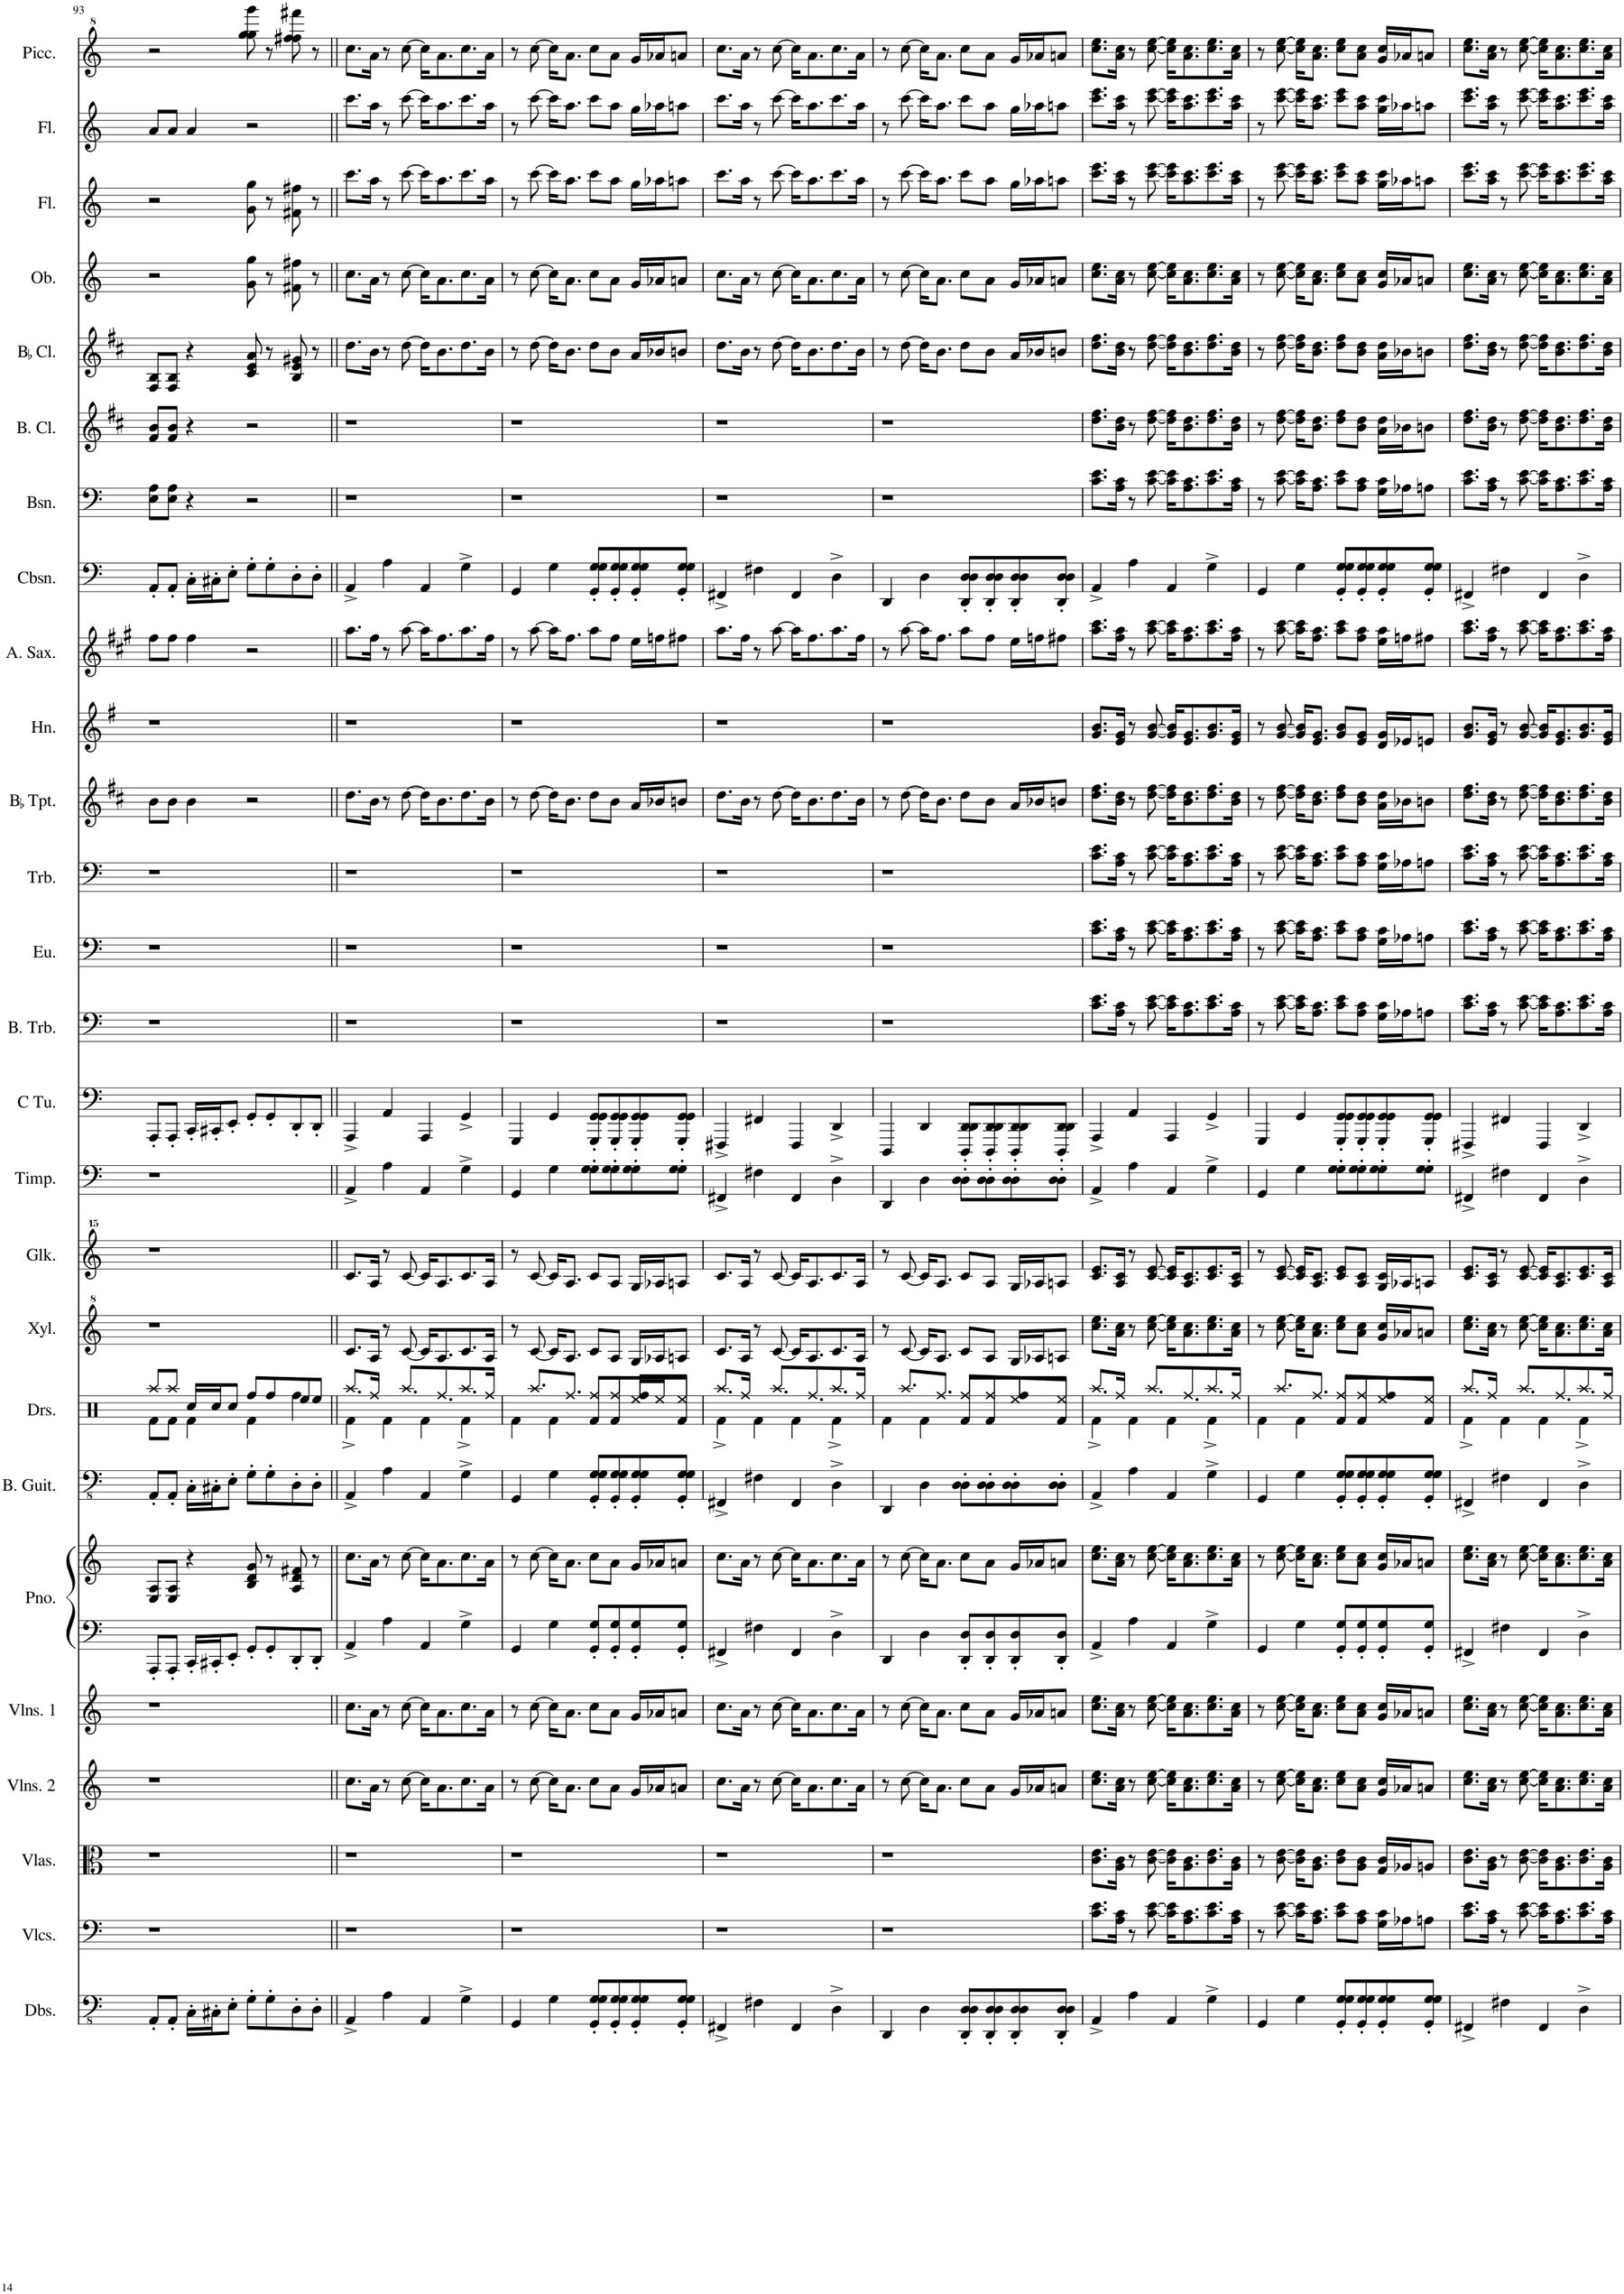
**kern	**kern	**kern	**kern	**kern	**kern	**kern	**kern	**kern	**kern	**kern	**kern	**kern	**kern	**kern	**kern	**kern	**kern	**kern	**kern	**kern	**kern	**kern	**kern	**kern	**kern	**kern
*part26	*part25	*part24	*part23	*part22	*part21	*part21	*part20	*part19	*part18	*part17	*part16	*part15	*part14	*part13	*part12	*part11	*part10	*part9	*part8	*part7	*part6	*part5	*part4	*part3	*part2	*part1
*staff27	*staff26	*staff25	*staff24	*staff23	*staff22	*staff21	*staff20	*staff19	*staff18	*staff17	*staff16	*staff15	*staff14	*staff13	*staff12	*staff11	*staff10	*staff9	*staff8	*staff7	*staff6	*staff5	*staff4	*staff3	*staff2	*staff1
*I"Double Basses	*I"Violoncellos	*I"Violas	*I"Violins 2	*I"Violins 1	*I"Piano	*	*I"Bass Guitar	*I"Drumset	*I"Xylophone	*I"Glockenspiel	*I"Timpani	*I"C Tuba	*I"Bass Trombone	*I"Euphonium	*I"Trombone	*I"BaccidentalFlat Trumpet	*I"Horn	*I"Alto Saxophone	*I"Contrabassoon	*I"Bassoon	*I"Bass Clarinet	*I"BaccidentalFlat Clarinet	*I"Oboe	*I"Flute	*I"Flute	*I"Piccolo
*I'Dbs.	*I'Vlcs.	*I'Vlas.	*I'Vlns. 2	*I'Vlns. 1	*I'Pno.	*	*I'B. Guit.	*I'Drs.	*I'Xyl.	*I'Glk.	*I'Timp.	*I'C Tu.	*I'B. Trb.	*I'Eu.	*I'Trb.	*I'BaccidentalFlat Tpt.	*I'Hn.	*I'A. Sax.	*I'Cbsn.	*I'Bsn.	*I'B. Cl.	*I'BaccidentalFlat Cl.	*I'Ob.	*I'Fl.	*I'Fl.	*I'Picc.
!!LO:PB:g=z
*clefFv4	*clefF4	*clefC3	*clefG2	*clefG2	*clefF4	*clefG2	*clefFv4	*clefX	*clefG^2	*clefG^^2	*clefF4	*clefF4	*clefF4	*clefF4	*clefF4	*clefG2	*clefG2	*clefG2	*clefF4	*clefF4	*clefG2	*clefG2	*clefG2	*clefG2	*clefG2	*clefG^2
*	*	*	*	*	*	*	*	*	*	*	*	*	*	*	*	*Trd1c2	*Trd4c7	*Trd5c9	*Trd7c12	*	*Trd8c14	*Trd1c2	*	*	*	*Trd-7c-12
*k[]	*k[]	*k[]	*k[]	*k[]	*k[]	*k[]	*k[]	*k[]	*k[]	*k[]	*k[]	*k[]	*k[]	*k[]	*k[]	*k[f#c#]	*k[f#]	*k[f#c#g#]	*k[]	*k[]	*k[f#c#]	*k[f#c#]	*k[]	*k[]	*k[]	*k[]
=93	=93	=93	=93	=93	=93	=93	=93	=93	=93	=93	=93	=93	=93	=93	=93	=93	=93	=93	=93	=93	=93	=93	=93	=93	=93	=93
*	*	*	*	*	*	*	*	*^	*	*	*	*	*	*	*	*	*	*	*	*	*	*	*	*	*	*
*	*	*	*	*	*	*	*	*	*^	*	*	*	*	*	*	*	*	*	*	*	*	*	*	*	*	*	*
8AAA'/L	1r	1r	1r	1r	8AAA'/L	8E/ 8A/L	8AAA'/L	8Rf\L	2ryy	8Raa/L	1r	1r	1r	8AAA'/L	1r	1r	1r	8b\L	1r	8ff#\L	8AA'/L	8E\ 8A\L	8f#/ 8b/L	8F#/ 8B/L	2r	2r	8a/L	2r
8AAA'/J	.	.	.	.	8AAA'/J	8E/ 8A/J	8AAA'/J	8Rf\J	.	8Raa/J	.	.	.	8AAA'/J	.	.	.	8b\J	.	8ff#\J	8AA'/J	8E\ 8A\J	8f#/ 8b/J	8F#/ 8B/J	.	.	8a/J	.
16CC'\LL	.	.	.	.	16CC'/LL	4r	16CC'\LL	4Rf\	.	16Rcc/LL	.	.	.	16CC'/LL	.	.	.	4b\	.	4ff#\	16C'\LL	4r	4r	4r	.	.	4a/	.
16CC#X'\J	.	.	.	.	16CC#X'/J	.	16CC#X'\J	.	.	16Rcc/J	.	.	.	16CC#X'/J	.	.	.	.	.	.	16C#X'\J	.	.	.	.	.	.	.
8EE'\J	.	.	.	.	8EE'/J	.	8EE'\J	.	.	8Rcc/J	.	.	.	8EE'/J	.	.	.	.	.	.	8E'\J	.	.	.	.	.	.	.
8GG'\L	.	.	.	.	8GG'/L	8B/ 8d/ 8g/	8GG'\L	8Rff/L	4Rf\	2ryy	.	.	.	8GG'/L	.	.	.	2r	.	2r	8G'\L	2r	2r	8c#/ 8e/ 8a/	8g\ 8gg\	8g\ 8gg\	2r	8ggg\ 8ggg\ 8ggg\ 8gggg\
8GG'\	.	.	.	.	8GG'/	8r	8GG'\	8Rff/	.	.	.	.	.	8GG'/	.	.	.	.	.	.	8G'\	.	.	8r	8r	8r	.	8r
8DD'\	.	.	.	.	8DD'/	8A/ 8d/ 8f#X/	8DD'\	8Ree/	4Rff\	.	.	.	.	8DD'/	.	.	.	.	.	.	8D'\	.	.	8B/ 8e/ 8g#X/	8f#X\ 8ff#X\	8f#X\ 8ff#X\	.	8fff#X\ 8fff#\ 8fff#\ 8ffff#X\
8DD'\J	.	.	.	.	8DD'/J	8r	8DD'\J	8Ree/J	.	.	.	.	.	8DD'/J	.	.	.	.	.	.	8D'\J	.	.	8r	8r	8r	.	8r
*	*	*	*	*	*	*	*	*	*v	*v	*	*	*	*	*	*	*	*	*	*	*	*	*	*	*	*	*	*
=94||	=94||	=94||	=94||	=94||	=94||	=94||	=94||	=94||	=94||	=94||	=94||	=94||	=94||	=94||	=94||	=94||	=94||	=94||	=94||	=94||	=94||	=94||	=94||	=94||	=94||	=94||	=94||
4AAA^/	1r	1r	8.cc\L	8.cc\L	4AA^/	8.cc\L	4AAA^/	4Rf^\	8.Raa/L	8.cc/L	8.ccc/L	4AA^/	4AAA^/	1r	1r	1r	8.dd\L	1r	8.aa\L	4AA^/	1r	1r	8.dd\L	8.cc\L	8.ccc\L	8.ccc\L	8.ccc\L
.	.	.	16a\Jk	16a\Jk	.	16a\Jk	.	.	16Rff/Jk	16a/Jk	16aa/Jk	.	.	.	.	.	16b\Jk	.	16ff#\Jk	.	.	.	16b\Jk	16a\Jk	16aa\Jk	16aa\Jk	16aa\Jk
4AA\	.	.	8r	8r	4A\	8r	4AA\	4Rf\	8ryy	8r	8r	4A\	4AA/	.	.	.	8r	.	8r	4A\	.	.	8r	8r	8r	8r	8r
.	.	.	[8cc\	[8cc\	.	[8cc\	.	.	8.Raa/L	[8cc/	[8ccc/	.	.	.	.	.	[8dd\	.	[8aa\	.	.	.	[8dd\	[8cc\	[8ccc\	[8ccc\	[8ccc\
4AAA/	.	.	16cc\KL]	16cc\KL]	4AA/	16cc\KL]	4AAA/	4Rf\	.	16cc/KL]	16ccc/KL]	4AA/	4AAA/	.	.	.	16dd\KL]	.	16aa\KL]	4AA/	.	.	16dd\KL]	16cc\KL]	16ccc\KL]	16ccc\KL]	16ccc\KL]
.	.	.	8.a\	8.a\	.	8.a\	.	.	8.Rff/	8.a/	8.aa/	.	.	.	.	.	8.b\	.	8.ff#\	.	.	.	8.b\	8.a\	8.aa\	8.aa\	8.aa\
4GG^\	.	.	8.cc\	8.cc\	4G^\	8.cc\	4GG^\	4Rf^\	8.Raa/	8.cc/	8.ccc/	4G^\	4GG^/	.	.	.	8.dd\	.	8.aa\	4G^\	.	.	8.dd\	8.cc\	8.ccc\	8.ccc\	8.ccc\
.	.	.	16a\Jk	16a\Jk	.	16a\Jk	.	.	16Rff/Jk	16a/Jk	16aa/Jk	.	.	.	.	.	16b\Jk	.	16ff#\Jk	.	.	.	16b\Jk	16a\Jk	16aa\Jk	16aa\Jk	16aa\Jk
=95	=95	=95	=95	=95	=95	=95	=95	=95	=95	=95	=95	=95	=95	=95	=95	=95	=95	=95	=95	=95	=95	=95	=95	=95	=95	=95	=95
*	*	*	*	*	*	*	*	*	*^	*	*	*	*	*	*	*	*	*	*	*	*	*	*	*	*	*	*
4GGG/	1r	1r	8r	8r	4GG/	8r	4GGG/	4Rf\	2ryy	8ryy	8r	8r	4GG/	4GGG/	1r	1r	1r	8r	1r	8r	4GG/	1r	1r	8r	8r	8r	8r	8r
.	.	.	[8cc\	[8cc\	.	[8cc\	.	.	.	8.Raa/L	[8cc/	[8ccc/	.	.	.	.	.	[8dd\	.	[8aa\	.	.	.	[8dd\	[8cc\	[8ccc\	[8ccc\	[8ccc\
4GG\	.	.	16cc\KL]	16cc\KL]	4G\	16cc\KL]	4GG\	4Rf\	.	.	16cc/KL]	16ccc/KL]	4G\	4GG/	.	.	.	16dd\KL]	.	16aa\KL]	4G\	.	.	16dd\KL]	16cc\KL]	16ccc\KL]	16ccc\KL]	16ccc\KL]
.	.	.	8.a\J	8.a\J	.	8.a\J	.	.	.	8.Rff/J	8.a/J	8.aa/J	.	.	.	.	.	8.b\J	.	8.ff#\J	.	.	.	8.b\J	8.a\J	8.aa\J	8.aa\J	8.aa\J
8GGG/' 8GG/' 8GG/'L	.	.	8cc\L	8cc\L	8GG/' 8G/'L	8cc\L	8GGG/' 8GG/' 8GG/'L	8Rff/L	8Rf/L	2ryy	8cc/L	8ccc/L	8G\' 8G\'L	8GGG/' 8GG/' 8GG/'L	.	.	.	8dd\L	.	8aa\L	8GG/' 8G/' 8G/'L	.	.	8dd\L	8cc\L	8ccc\L	8ccc\L	8ccc\L
8GGG/' 8GG/' 8GG/'	.	.	8a\J	8a\J	8GG/' 8G/'	8a\J	8GGG/' 8GG/' 8GG/'	8Rff/J	8Rf/	.	8a/J	8aa/J	8G\' 8G\'	8GGG/' 8GG/' 8GG/'	.	.	.	8b\J	.	8ff#\J	8GG/' 8G/' 8G/'	.	.	8b\J	8a\J	8aa\J	8aa\J	8aa\J
8GGG/' 8GG/' 8GG/'	.	.	16g/LL	16g/LL	8GG/' 8G/'	16g/LL	8GGG/' 8GG/' 8GG/'	16Ree/LL	8Rff/	.	16g/LL	16gg/LL	8G\' 8G\'	8GGG/' 8GG/' 8GG/'	.	.	.	16a/LL	.	16ee\LL	8GG/' 8G/' 8G/'	.	.	16a/LL	16g/LL	16gg\LL	16gg\LL	16gg/LL
.	.	.	16a-X/J	16a-X/J	.	16a-X/J	.	16Ree/J	.	.	16a-X/J	16aa-X/J	.	.	.	.	.	16b-X/J	.	16ffn\J	.	.	.	16b-X/J	16a-X/J	16aa-X\J	16aa-X\J	16aa-X/J
8GGG/' 8GG/' 8GG/'J	.	.	8an/J	8an/J	8GG/' 8G/'J	8an/J	8GGG/' 8GG/' 8GG/'J	8Ree/J	8Rf/J	.	8an/J	8aan/J	8G\' 8G\'J	8GGG/' 8GG/' 8GG/'J	.	.	.	8bn/J	.	8ff#X\J	8GG/' 8G/' 8G/'J	.	.	8bn/J	8an/J	8aan\J	8aan\J	8aan/J
*	*	*	*	*	*	*	*	*	*v	*v	*	*	*	*	*	*	*	*	*	*	*	*	*	*	*	*	*	*
=96	=96	=96	=96	=96	=96	=96	=96	=96	=96	=96	=96	=96	=96	=96	=96	=96	=96	=96	=96	=96	=96	=96	=96	=96	=96	=96	=96
4FFF#X^/	1r	1r	8.cc\L	8.cc\L	4FF#X^/	8.cc\L	4FFF#X^/	4Rf^\	8.Raa/L	8.cc/L	8.ccc/L	4FF#X^/	4FFF#X^/	1r	1r	1r	8.dd\L	1r	8.aa\L	4FF#X^/	1r	1r	8.dd\L	8.cc\L	8.ccc\L	8.ccc\L	8.ccc\L
.	.	.	16a\Jk	16a\Jk	.	16a\Jk	.	.	16Rff/Jk	16a/Jk	16aa/Jk	.	.	.	.	.	16b\Jk	.	16ff#\Jk	.	.	.	16b\Jk	16a\Jk	16aa\Jk	16aa\Jk	16aa\Jk
4FF#X\	.	.	8r	8r	4F#X\	8r	4FF#X\	4Rf\	8ryy	8r	8r	4F#X\	4FF#X/	.	.	.	8r	.	8r	4F#X\	.	.	8r	8r	8r	8r	8r
.	.	.	[8cc\	[8cc\	.	[8cc\	.	.	8.Raa/L	[8cc/	[8ccc/	.	.	.	.	.	[8dd\	.	[8aa\	.	.	.	[8dd\	[8cc\	[8ccc\	[8ccc\	[8ccc\
4FFF#/	.	.	16cc\KL]	16cc\KL]	4FF#/	16cc\KL]	4FFF#/	4Rf\	.	16cc/KL]	16ccc/KL]	4FF#/	4FFF#/	.	.	.	16dd\KL]	.	16aa\KL]	4FF#/	.	.	16dd\KL]	16cc\KL]	16ccc\KL]	16ccc\KL]	16ccc\KL]
.	.	.	8.a\	8.a\	.	8.a\	.	.	8.Rff/	8.a/	8.aa/	.	.	.	.	.	8.b\	.	8.ff#\	.	.	.	8.b\	8.a\	8.aa\	8.aa\	8.aa\
4DD^\	.	.	8.cc\	8.cc\	4D^\	8.cc\	4DD^\	4Rf^\	8.Raa/	8.cc/	8.ccc/	4D^\	4DD^/	.	.	.	8.dd\	.	8.aa\	4D^\	.	.	8.dd\	8.cc\	8.ccc\	8.ccc\	8.ccc\
.	.	.	16a\Jk	16a\Jk	.	16a\Jk	.	.	16Rff/Jk	16a/Jk	16aa/Jk	.	.	.	.	.	16b\Jk	.	16ff#\Jk	.	.	.	16b\Jk	16a\Jk	16aa\Jk	16aa\Jk	16aa\Jk
=97	=97	=97	=97	=97	=97	=97	=97	=97	=97	=97	=97	=97	=97	=97	=97	=97	=97	=97	=97	=97	=97	=97	=97	=97	=97	=97	=97
*	*	*	*	*	*	*	*	*	*^	*	*	*	*	*	*	*	*	*	*	*	*	*	*	*	*	*	*
4DDD/	1r	1r	8r	8r	4DD/	8r	4DDD/	4Rf\	2ryy	8ryy	8r	8r	4DD/	4DDD/	1r	1r	1r	8r	1r	8r	4DD/	1r	1r	8r	8r	8r	8r	8r
.	.	.	[8cc\	[8cc\	.	[8cc\	.	.	.	8.Raa/L	[8cc/	[8ccc/	.	.	.	.	.	[8dd\	.	[8aa\	.	.	.	[8dd\	[8cc\	[8ccc\	[8ccc\	[8ccc\
4DD\	.	.	16cc\KL]	16cc\KL]	4D\	16cc\KL]	4DD\	4Rf\	.	.	16cc/KL]	16ccc/KL]	4D\	4DD/	.	.	.	16dd\KL]	.	16aa\KL]	4D\	.	.	16dd\KL]	16cc\KL]	16ccc\KL]	16ccc\KL]	16ccc\KL]
.	.	.	8.a\J	8.a\J	.	8.a\J	.	.	.	8.Rff/J	8.a/J	8.aa/J	.	.	.	.	.	8.b\J	.	8.ff#\J	.	.	.	8.b\J	8.a\J	8.aa\J	8.aa\J	8.aa\J
8DDD/' 8DD/' 8DD/'L	.	.	8cc\L	8cc\L	8DD/' 8D/'L	8cc\L	8DD\' 8DD\'L	8Rff/L	8Rf/L	2ryy	8cc/L	8ccc/L	8D\' 8D\'L	8DDD/' 8DD/' 8DD/'L	.	.	.	8dd\L	.	8aa\L	8DD/' 8D/' 8D/'L	.	.	8dd\L	8cc\L	8ccc\L	8ccc\L	8ccc\L
8DDD/' 8DD/' 8DD/'	.	.	8a\J	8a\J	8DD/' 8D/'	8a\J	8DD\' 8DD\'	8Rff/	8Rf/	.	8a/J	8aa/J	8D\' 8D\'	8DDD/' 8DD/' 8DD/'	.	.	.	8b\J	.	8ff#\J	8DD/' 8D/' 8D/'	.	.	8b\J	8a\J	8aa\J	8aa\J	8aa\J
8DDD/' 8DD/' 8DD/'	.	.	16g/LL	16g/LL	8DD/' 8D/'	16g/LL	8DD\' 8DD\'	8Ree/	8Rff/	.	16g/LL	16gg/LL	8D\' 8D\'	8DDD/' 8DD/' 8DD/'	.	.	.	16a/LL	.	16ee\LL	8DD/' 8D/' 8D/'	.	.	16a/LL	16g/LL	16gg\LL	16gg\LL	16gg/LL
.	.	.	16a-X/J	16a-X/J	.	16a-X/J	.	.	.	.	16a-X/J	16aa-X/J	.	.	.	.	.	16b-X/J	.	16ffn\J	.	.	.	16b-X/J	16a-X/J	16aa-X\J	16aa-X\J	16aa-X/J
8DDD/' 8DD/' 8DD/'J	.	.	8an/J	8an/J	8DD/' 8D/'J	8an/J	8DD\' 8DD\'J	8Ree/J	8Rf/J	.	8an/J	8aan/J	8D\' 8D\'J	8DDD/' 8DD/' 8DD/'J	.	.	.	8bn/J	.	8ff#X\J	8DD/' 8D/' 8D/'J	.	.	8bn/J	8an/J	8aan\J	8aan\J	8aan/J
*	*	*	*	*	*	*	*	*	*v	*v	*	*	*	*	*	*	*	*	*	*	*	*	*	*	*	*	*	*
=98	=98	=98	=98	=98	=98	=98	=98	=98	=98	=98	=98	=98	=98	=98	=98	=98	=98	=98	=98	=98	=98	=98	=98	=98	=98	=98	=98
4AAA^/	8.c\ 8.e\L	8.c\ 8.e\L	8.cc\ 8.ee\L	8.cc\ 8.ee\L	4AA^/	8.cc\ 8.ee\L	4AAA^/	4Rf^\	8.Raa/L	8.ccc\ 8.eee\L	8.ccc/ 8.eee/L	4AA^/	4AAA^/	8.c\ 8.e\L	8.c\ 8.e\L	8.c\ 8.e\L	8.dd\ 8.ff#\L	8.g/ 8.b/L	8.aa\ 8.ccc#\L	4AA^/	8.c\ 8.e\L	8.dd\ 8.ff#\L	8.dd\ 8.ff#\L	8.cc\ 8.ee\L	8.ccc\ 8.eee\L	8.ccc\ 8.eee\L	8.ccc\ 8.eee\L
.	16A\ 16c\Jk	16A\ 16c\Jk	16a\ 16cc\Jk	16a\ 16cc\Jk	.	16a\ 16cc\Jk	.	.	16Rff/Jk	16aa\ 16ccc\Jk	16aa/ 16ccc/Jk	.	.	16A\ 16c\Jk	16A\ 16c\Jk	16A\ 16c\Jk	16b\ 16dd\Jk	16e/ 16g/Jk	16ff#\ 16aa\Jk	.	16A\ 16c\Jk	16b\ 16dd\Jk	16b\ 16dd\Jk	16a\ 16cc\Jk	16aa\ 16ccc\Jk	16aa\ 16ccc\Jk	16aa\ 16ccc\Jk
4AA\	8r	8r	8r	8r	4A\	8r	4AA\	4Rf\	8ryy	8r	8r	4A\	4AA/	8r	8r	8r	8r	8r	8r	4A\	8r	8r	8r	8r	8r	8r	8r
.	[8c\ [8e\	[8c\ [8e\	[8cc\ [8ee\	[8cc\ [8ee\	.	[8cc\ [8ee\	.	.	8.Raa/L	[8ccc\ [8eee\	[8ccc/ [8eee/	.	.	[8c\ [8e\	[8c\ [8e\	[8c\ [8e\	[8dd\ [8ff#\	[8g/ [8b/	[8aa\ [8ccc#\	.	[8c\ [8e\	[8dd\ [8ff#\	[8dd\ [8ff#\	[8cc\ [8ee\	[8ccc\ [8eee\	[8ccc\ [8eee\	[8ccc\ [8eee\
4AAA/	16c\] 16e\]KL	16c\] 16e\]KL	16cc\] 16ee\]KL	16cc\] 16ee\]KL	4AA/	16cc\] 16ee\]KL	4AAA/	4Rf\	.	16ccc\] 16eee\]KL	16ccc/] 16eee/]KL	4AA/	4AAA/	16c\] 16e\]KL	16c\] 16e\]KL	16c\] 16e\]KL	16dd\] 16ff#\]KL	16g/] 16b/]KL	16aa\] 16ccc#\]KL	4AA/	16c\] 16e\]KL	16dd\] 16ff#\]KL	16dd\] 16ff#\]KL	16cc\] 16ee\]KL	16ccc\] 16eee\]KL	16ccc\] 16eee\]KL	16ccc\] 16eee\]KL
.	8.A\ 8.c\	8.A\ 8.c\	8.a\ 8.cc\	8.a\ 8.cc\	.	8.a\ 8.cc\	.	.	8.Rff/	8.aa\ 8.ccc\	8.aa/ 8.ccc/	.	.	8.A\ 8.c\	8.A\ 8.c\	8.A\ 8.c\	8.b\ 8.dd\	8.e/ 8.g/	8.ff#\ 8.aa\	.	8.A\ 8.c\	8.b\ 8.dd\	8.b\ 8.dd\	8.a\ 8.cc\	8.aa\ 8.ccc\	8.aa\ 8.ccc\	8.aa\ 8.ccc\
4GG^\	8.c\ 8.e\	8.c\ 8.e\	8.cc\ 8.ee\	8.cc\ 8.ee\	4G^\	8.cc\ 8.ee\	4GG^\	4Rf^\	8.Raa/	8.ccc\ 8.eee\	8.ccc/ 8.eee/	4G^\	4GG^/	8.c\ 8.e\	8.c\ 8.e\	8.c\ 8.e\	8.dd\ 8.ff#\	8.g/ 8.b/	8.aa\ 8.ccc#\	4G^\	8.c\ 8.e\	8.dd\ 8.ff#\	8.dd\ 8.ff#\	8.cc\ 8.ee\	8.ccc\ 8.eee\	8.ccc\ 8.eee\	8.ccc\ 8.eee\
.	16A\ 16c\Jk	16A\ 16c\Jk	16a\ 16cc\Jk	16a\ 16cc\Jk	.	16a\ 16cc\Jk	.	.	16Rff/Jk	16aa\ 16ccc\Jk	16aa/ 16ccc/Jk	.	.	16A\ 16c\Jk	16A\ 16c\Jk	16A\ 16c\Jk	16b\ 16dd\Jk	16e/ 16g/Jk	16ff#\ 16aa\Jk	.	16A\ 16c\Jk	16b\ 16dd\Jk	16b\ 16dd\Jk	16a\ 16cc\Jk	16aa\ 16ccc\Jk	16aa\ 16ccc\Jk	16aa\ 16ccc\Jk
=99	=99	=99	=99	=99	=99	=99	=99	=99	=99	=99	=99	=99	=99	=99	=99	=99	=99	=99	=99	=99	=99	=99	=99	=99	=99	=99	=99
*	*	*	*	*	*	*	*	*	*^	*	*	*	*	*	*	*	*	*	*	*	*	*	*	*	*	*	*
4GGG/	8r	8r	8r	8r	4GG/	8r	4GGG/	4Rf\	2ryy	8ryy	8r	8r	4GG/	4GGG/	8r	8r	8r	8r	8r	8r	4GG/	8r	8r	8r	8r	8r	8r	8r
.	[8c\ [8e\	[8c\ [8e\	[8cc\ [8ee\	[8cc\ [8ee\	.	[8cc\ [8ee\	.	.	.	8.Raa/L	[8ccc\ [8eee\	[8ccc/ [8eee/	.	.	[8c\ [8e\	[8c\ [8e\	[8c\ [8e\	[8dd\ [8ff#\	[8g/ [8b/	[8aa\ [8ccc#\	.	[8c\ [8e\	[8dd\ [8ff#\	[8dd\ [8ff#\	[8cc\ [8ee\	[8ccc\ [8eee\	[8ccc\ [8eee\	[8ccc\ [8eee\
4GG\	16c\] 16e\]KL	16c\] 16e\]KL	16cc\] 16ee\]KL	16cc\] 16ee\]KL	4G\	16cc\] 16ee\]KL	4GG\	4Rf\	.	.	16ccc\] 16eee\]KL	16ccc/] 16eee/]KL	4G\	4GG/	16c\] 16e\]KL	16c\] 16e\]KL	16c\] 16e\]KL	16dd\] 16ff#\]KL	16g/] 16b/]KL	16aa\] 16ccc#\]KL	4G\	16c\] 16e\]KL	16dd\] 16ff#\]KL	16dd\] 16ff#\]KL	16cc\] 16ee\]KL	16ccc\] 16eee\]KL	16ccc\] 16eee\]KL	16ccc\] 16eee\]KL
.	8.A\ 8.c\J	8.A\ 8.c\J	8.a\ 8.cc\J	8.a\ 8.cc\J	.	8.a\ 8.cc\J	.	.	.	8.Rff/J	8.aa\ 8.ccc\J	8.aa/ 8.ccc/J	.	.	8.A\ 8.c\J	8.A\ 8.c\J	8.A\ 8.c\J	8.b\ 8.dd\J	8.e/ 8.g/J	8.ff#\ 8.aa\J	.	8.A\ 8.c\J	8.b\ 8.dd\J	8.b\ 8.dd\J	8.a\ 8.cc\J	8.aa\ 8.ccc\J	8.aa\ 8.ccc\J	8.aa\ 8.ccc\J
8GGG/' 8GG/' 8GG/'L	8c\ 8e\L	8c\ 8e\L	8cc\ 8ee\L	8cc\ 8ee\L	8GG/' 8G/'L	8cc\ 8ee\L	8GGG/' 8GG/' 8GG/'L	8Rff/L	8Rf/L	2ryy	8ccc\ 8eee\L	8ccc/ 8eee/L	8G\' 8G\'L	8GGG/' 8GG/' 8GG/'L	8c\ 8e\L	8c\ 8e\L	8c\ 8e\L	8dd\ 8ff#\L	8g/ 8b/L	8aa\ 8ccc#\L	8GG/' 8G/' 8G/'L	8c\ 8e\L	8dd\ 8ff#\L	8dd\ 8ff#\L	8cc\ 8ee\L	8ccc\ 8eee\L	8ccc\ 8eee\L	8ccc\ 8eee\L
8GGG/' 8GG/' 8GG/'	8A\ 8c\J	8A\ 8c\J	8a\ 8cc\J	8a\ 8cc\J	8GG/' 8G/'	8a\ 8cc\J	8GGG/' 8GG/' 8GG/'	8Rff/	8Rf/	.	8aa\ 8ccc\J	8aa/ 8ccc/J	8G\' 8G\'	8GGG/' 8GG/' 8GG/'	8A\ 8c\J	8A\ 8c\J	8A\ 8c\J	8b\ 8dd\J	8e/ 8g/J	8ff#\ 8aa\J	8GG/' 8G/' 8G/'	8A\ 8c\J	8b\ 8dd\J	8b\ 8dd\J	8a\ 8cc\J	8aa\ 8ccc\J	8aa\ 8ccc\J	8aa\ 8ccc\J
8GGG/' 8GG/' 8GG/'	16G\ 16c\LL	16G/ 16c/LL	16g/ 16cc/LL	16g/ 16cc/LL	8GG/' 8G/'	16g/ 16cc/LL	8GGG/' 8GG/' 8GG/'	8Ree/	8Rff/	.	16gg/ 16ccc/LL	16gg/ 16ccc/LL	8G\' 8G\'	8GGG/' 8GG/' 8GG/'	16G\ 16c\LL	16G\ 16c\LL	16G\ 16c\LL	16a\ 16dd\LL	16d/ 16g/LL	16ee\ 16aa\LL	8GG/' 8G/' 8G/'	16G\ 16c\LL	16a\ 16dd\LL	16a\ 16dd\LL	16g/ 16cc/LL	16gg\ 16ccc\LL	16gg\ 16ccc\LL	16gg/ 16ccc/LL
.	16A-X\J	16A-X/J	16a-X/J	16a-X/J	.	16a-X/J	.	.	.	.	16aa-X/J	16aa-X/J	.	.	16A-X\J	16A-X\J	16A-X\J	16b-X\J	16e-X/J	16ffn\J	.	16A-X\J	16b-X\J	16b-X\J	16a-X/J	16aa-X\J	16aa-X\J	16aa-X/J
8GGG/' 8GG/' 8GG/'J	8An\J	8An/J	8an/J	8an/J	8GG/' 8G/'J	8an/J	8GGG/' 8GG/' 8GG/'J	8Ree/J	8Rf/J	.	8aan/J	8aan/J	8G\' 8G\'J	8GGG/' 8GG/' 8GG/'J	8An\J	8An\J	8An\J	8bn\J	8en/J	8ff#X\J	8GG/' 8G/' 8G/'J	8An\J	8bn\J	8bn\J	8an/J	8aan\J	8aan\J	8aan/J
*	*	*	*	*	*	*	*	*	*v	*v	*	*	*	*	*	*	*	*	*	*	*	*	*	*	*	*	*	*
=100	=100	=100	=100	=100	=100	=100	=100	=100	=100	=100	=100	=100	=100	=100	=100	=100	=100	=100	=100	=100	=100	=100	=100	=100	=100	=100	=100
4FFF#X^/	8.c\ 8.e\L	8.c\ 8.e\L	8.cc\ 8.ee\L	8.cc\ 8.ee\L	4FF#X^/	8.cc\ 8.ee\L	4FFF#X^/	4Rf^\	8.Raa/L	8.ccc\ 8.eee\L	8.ccc/ 8.eee/L	4FF#X^/	4FFF#X^/	8.c\ 8.e\L	8.c\ 8.e\L	8.c\ 8.e\L	8.dd\ 8.ff#\L	8.g/ 8.b/L	8.aa\ 8.ccc#\L	4FF#X^/	8.c\ 8.e\L	8.dd\ 8.ff#\L	8.dd\ 8.ff#\L	8.cc\ 8.ee\L	8.ccc\ 8.eee\L	8.ccc\ 8.eee\L	8.ccc\ 8.eee\L
.	16A\ 16c\Jk	16A\ 16c\Jk	16a\ 16cc\Jk	16a\ 16cc\Jk	.	16a\ 16cc\Jk	.	.	16Rff/Jk	16aa\ 16ccc\Jk	16aa/ 16ccc/Jk	.	.	16A\ 16c\Jk	16A\ 16c\Jk	16A\ 16c\Jk	16b\ 16dd\Jk	16e/ 16g/Jk	16ff#\ 16aa\Jk	.	16A\ 16c\Jk	16b\ 16dd\Jk	16b\ 16dd\Jk	16a\ 16cc\Jk	16aa\ 16ccc\Jk	16aa\ 16ccc\Jk	16aa\ 16ccc\Jk
4FF#X\	8r	8r	8r	8r	4F#X\	8r	4FF#X\	4Rf\	8ryy	8r	8r	4F#X\	4FF#X/	8r	8r	8r	8r	8r	8r	4F#X\	8r	8r	8r	8r	8r	8r	8r
.	[8c\ [8e\	[8c\ [8e\	[8cc\ [8ee\	[8cc\ [8ee\	.	[8cc\ [8ee\	.	.	8.Raa/L	[8ccc\ [8eee\	[8ccc/ [8eee/	.	.	[8c\ [8e\	[8c\ [8e\	[8c\ [8e\	[8dd\ [8ff#\	[8g/ [8b/	[8aa\ [8ccc#\	.	[8c\ [8e\	[8dd\ [8ff#\	[8dd\ [8ff#\	[8cc\ [8ee\	[8ccc\ [8eee\	[8ccc\ [8eee\	[8ccc\ [8eee\
4FFF#/	16c\] 16e\]KL	16c\] 16e\]KL	16cc\] 16ee\]KL	16cc\] 16ee\]KL	4FF#/	16cc\] 16ee\]KL	4FFF#/	4Rf\	.	16ccc\] 16eee\]KL	16ccc/] 16eee/]KL	4FF#/	4FFF#/	16c\] 16e\]KL	16c\] 16e\]KL	16c\] 16e\]KL	16dd\] 16ff#\]KL	16g/] 16b/]KL	16aa\] 16ccc#\]KL	4FF#/	16c\] 16e\]KL	16dd\] 16ff#\]KL	16dd\] 16ff#\]KL	16cc\] 16ee\]KL	16ccc\] 16eee\]KL	16ccc\] 16eee\]KL	16ccc\] 16eee\]KL
.	8.A\ 8.c\	8.A\ 8.c\	8.a\ 8.cc\	8.a\ 8.cc\	.	8.a\ 8.cc\	.	.	8.Rff/	8.aa\ 8.ccc\	8.aa/ 8.ccc/	.	.	8.A\ 8.c\	8.A\ 8.c\	8.A\ 8.c\	8.b\ 8.dd\	8.e/ 8.g/	8.ff#\ 8.aa\	.	8.A\ 8.c\	8.b\ 8.dd\	8.b\ 8.dd\	8.a\ 8.cc\	8.aa\ 8.ccc\	8.aa\ 8.ccc\	8.aa\ 8.ccc\
4DD^\	8.c\ 8.e\	8.c\ 8.e\	8.cc\ 8.ee\	8.cc\ 8.ee\	4D^\	8.cc\ 8.ee\	4DD^\	4Rf^\	8.Raa/	8.ccc\ 8.eee\	8.ccc/ 8.eee/	4D^\	4DD^/	8.c\ 8.e\	8.c\ 8.e\	8.c\ 8.e\	8.dd\ 8.ff#\	8.g/ 8.b/	8.aa\ 8.ccc#\	4D^\	8.c\ 8.e\	8.dd\ 8.ff#\	8.dd\ 8.ff#\	8.cc\ 8.ee\	8.ccc\ 8.eee\	8.ccc\ 8.eee\	8.ccc\ 8.eee\
.	16A\ 16c\Jk	16A\ 16c\Jk	16a\ 16cc\Jk	16a\ 16cc\Jk	.	16a\ 16cc\Jk	.	.	16Rff/Jk	16aa\ 16ccc\Jk	16aa/ 16ccc/Jk	.	.	16A\ 16c\Jk	16A\ 16c\Jk	16A\ 16c\Jk	16b\ 16dd\Jk	16e/ 16g/Jk	16ff#\ 16aa\Jk	.	16A\ 16c\Jk	16b\ 16dd\Jk	16b\ 16dd\Jk	16a\ 16cc\Jk	16aa\ 16ccc\Jk	16aa\ 16ccc\Jk	16aa\ 16ccc\Jk
*	*	*	*	*	*	*	*	*v	*v	*	*	*	*	*	*	*	*	*	*	*	*	*	*	*	*	*	*
=	=	=	=	=	=	=	=	=	=	=	=	=	=	=	=	=	=	=	=	=	=	=	=	=	=	=
*-	*-	*-	*-	*-	*-	*-	*-	*-	*-	*-	*-	*-	*-	*-	*-	*-	*-	*-	*-	*-	*-	*-	*-	*-	*-	*-
